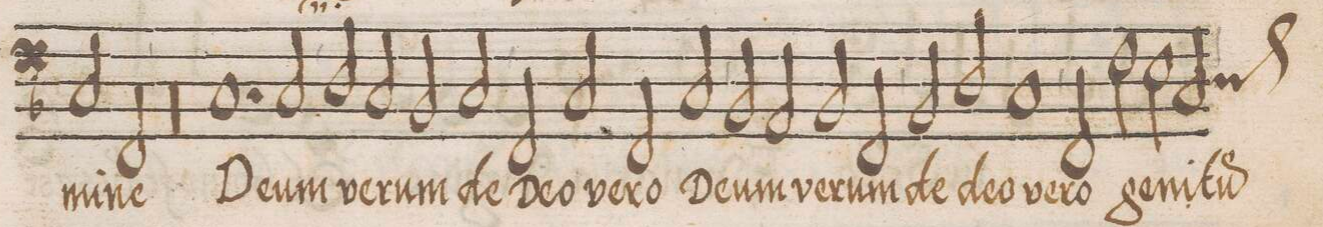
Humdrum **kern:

**kern	**text
*I"BASSVS	*
*clefF4	*
*k[b-]	*
*met()	*
*M2/1	*
2C/	-mi-
2FF/	-ne
=41-	=41-
00r	.
=42-	=42-
=43-	=43-
1.C	De-
2C/	-um
=44-	=44-
2D/	ve-
2C/	-rum
2BB-/	de
2C/	De-
=45-	=45-
2FF/	-o
2C/	ve-
2FF/	-ro
2C/	De-
=46-	=46-
2BB-/	-um
2AA/	ve-
2BB-/	-rum
2FF/	de
=47-	=47-
2BB-/	de-
2D/	-o
1C	ve-
=48-	=48-
2FF/	-ro
2F\	ge-
2E\	-ni-
*custos:D	*
2C/	-tu(m)
=49-	=49-
*-	*-
